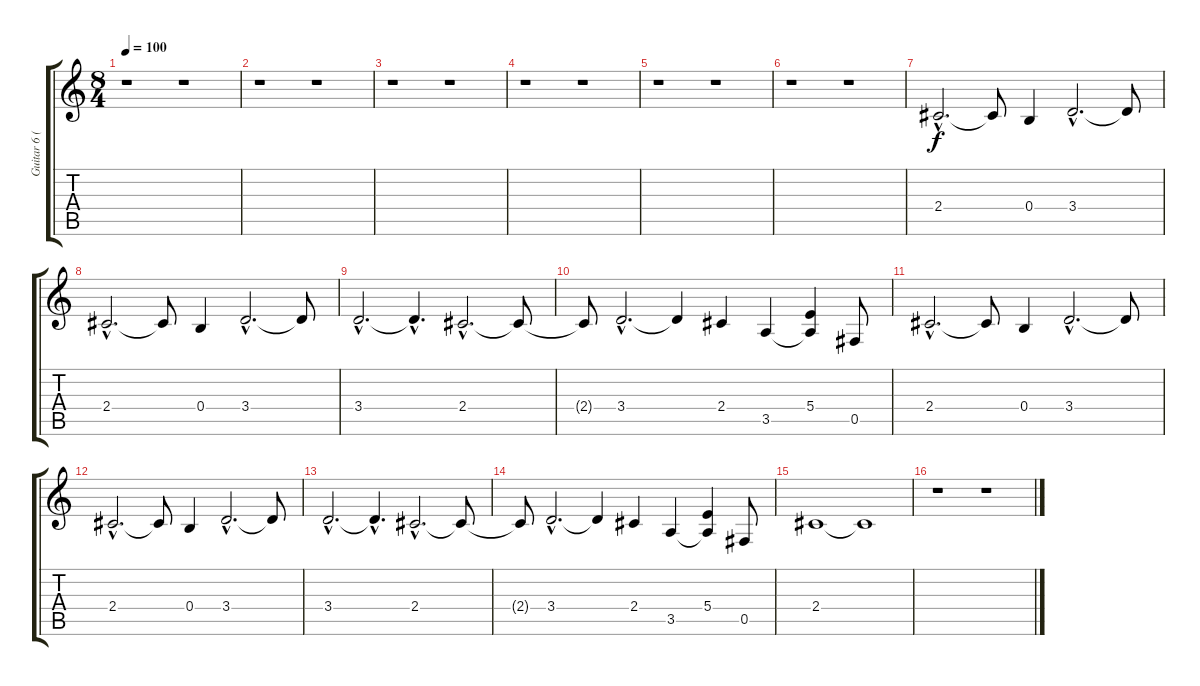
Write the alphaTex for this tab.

\track ("Guitar 6 (Distortion)" "Guitar 6 (") {instrument overdrivenguitar}
\staff {score tabs}
\tuning (Db4 Ab3 E3 B2 Gb2 Db2) {hide}
\ts (8 4)
\tempo 100
\clef g2
\ks c
r.1{dy f} r.1 |
r.1 r.1 |
r.1 r.1 |
r.1 r.1 |
r.1 r.1 |
r.1 r.1 |
2.4{hac}.2{d} 2.4{t}.8 0.4.4 3.4{hac}.2{d} 3.4{t}.8 |
2.4{hac}.2{d} 2.4{t}.8 0.4.4 3.4{hac}.2{d} 3.4{t}.8 |
3.4{hac}.2{d} 3.4{hac t}.4{d} 2.4{hac}.2{d} 2.4{t}.8 |
2.4{t}.8 3.4{hac}.2{d} 3.4{t}.4 2.4.4 3.5.4 (5.4 3.5{t}).4 0.5.8 |
2.4{hac}.2{d} 2.4{t}.8 0.4.4 3.4{hac}.2{d} 3.4{t}.8 |
2.4{hac}.2{d} 2.4{t}.8 0.4.4 3.4{hac}.2{d} 3.4{t}.8 |
3.4{hac}.2{d} 3.4{hac t}.4{d} 2.4{hac}.2{d} 2.4{t}.8 |
2.4{t}.8 3.4{hac}.2{d} 3.4{t}.4 2.4.4 3.5.4 (5.4 3.5{t}).4 0.5.8 |
2.4.1 2.4{t}.1 |
r.1 r.1
